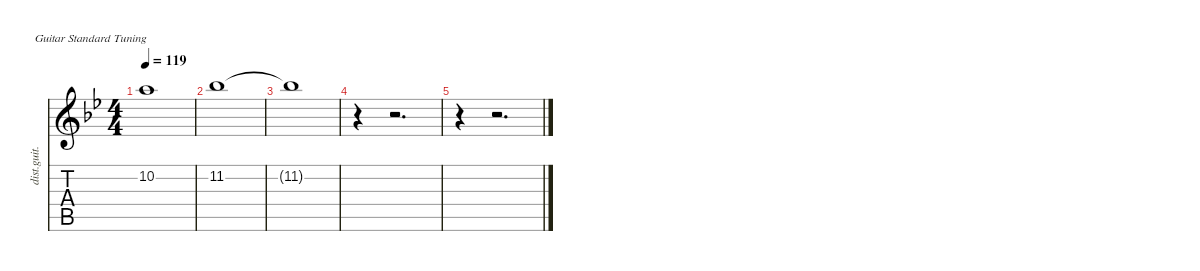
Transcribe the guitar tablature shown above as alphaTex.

\defaultSystemsLayout 4
\hideDynamics
\bracketExtendMode nobrackets
\otherSystemsTrackNameOrientation horizontal
\track ("Guitar 1" "dist.guit.") {instrument distortionguitar}
\staff {score tabs}
\tuning (E4 B3 G3 D3 A2 E2)
\ts (4 4)
\tempo 119
\clef g2
\ks bb
10.2{t acc forcenatural}.1{dy f} |
11.2{acc b}.1 |
11.2{t acc b}.1 |
r.4 r.2{d} |
r.4 r.2{d}
